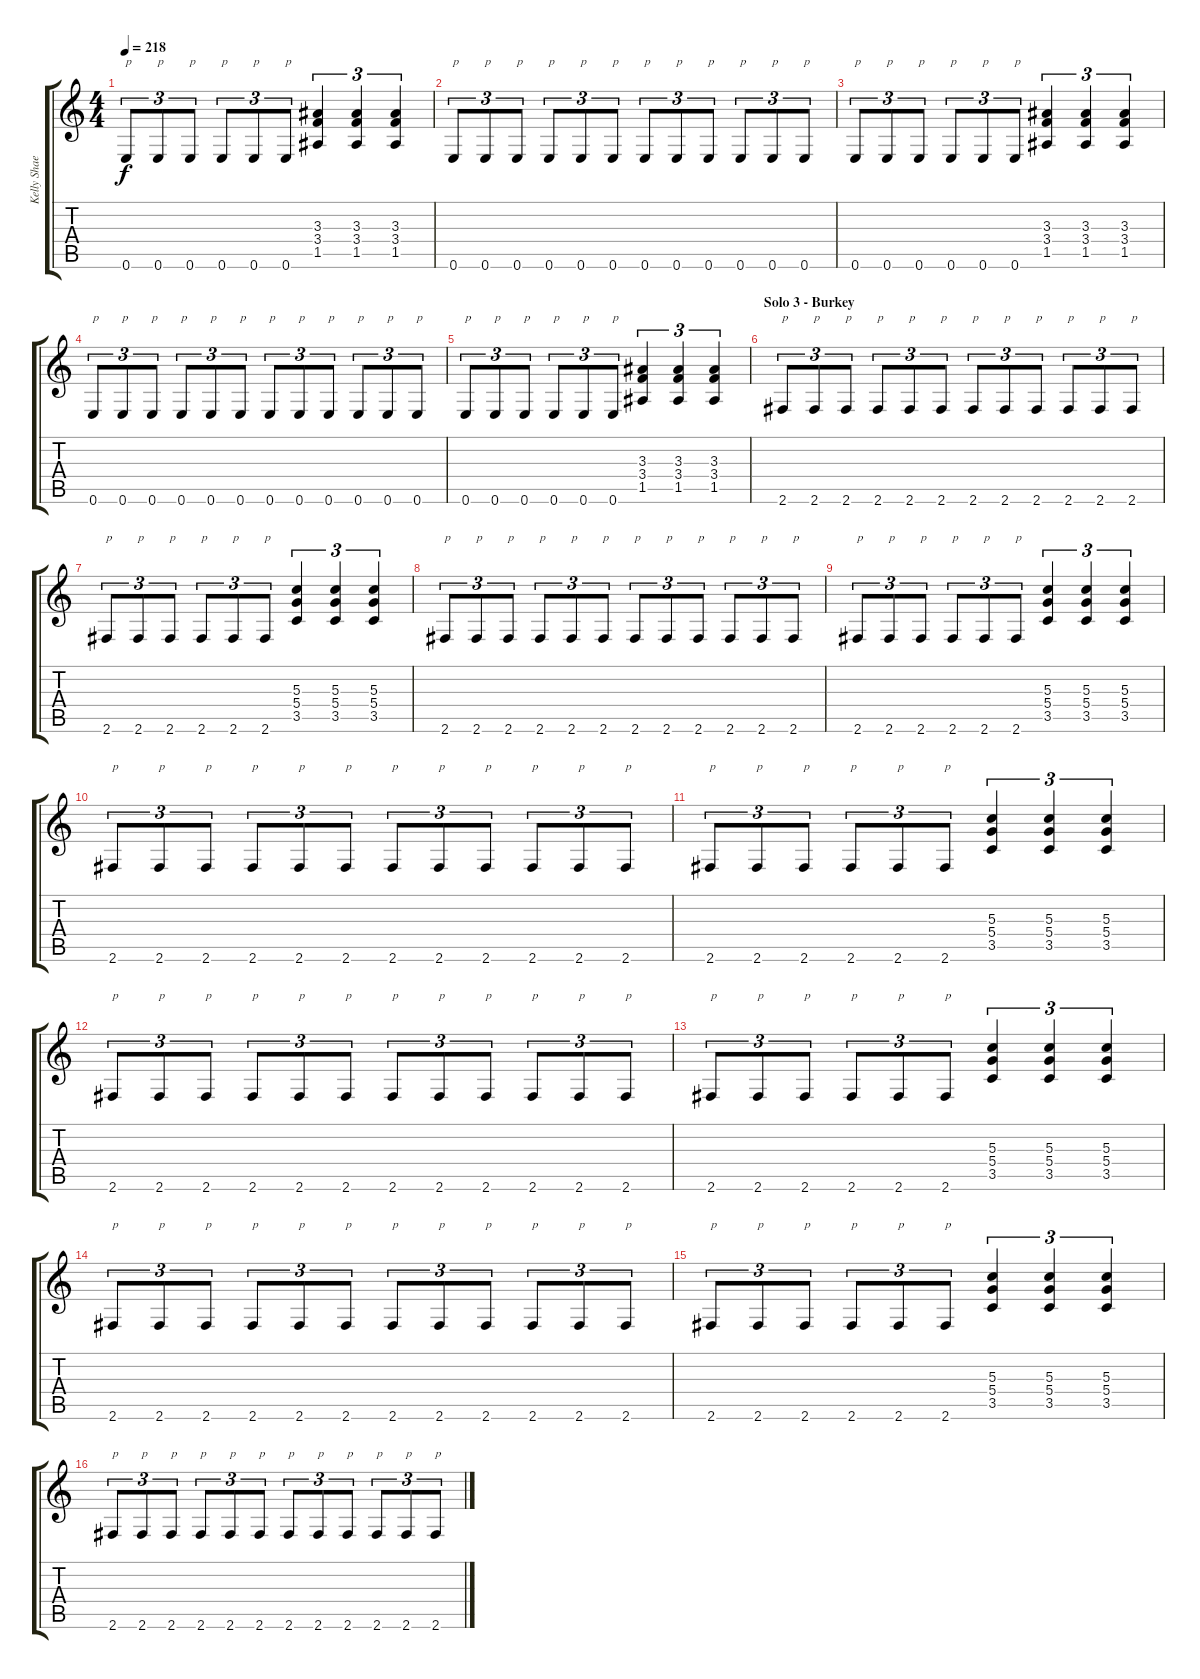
\track ("Kelly Shaefer" "Kelly Shae") {instrument distortionguitar}
\staff {score tabs}
\tuning (E4 B3 G3 D3 A2 E2) {hide}
\ts (4 4)
\tempo 218
\clef g2
\ks c
0.6.8{tu (3 2) txt "p" dy f} 0.6.8{tu (3 2) txt "p"} 0.6.8{tu (3 2) txt "p"} 0.6.8{tu (3 2) txt "p"} 0.6.8{tu (3 2) txt "p"} 0.6.8{tu (3 2) txt "p"} (3.3 3.4 1.5).4{tu (3 2)} (3.3 3.4 1.5).4{tu (3 2)} (3.3 3.4 1.5).4{tu (3 2)} |
0.6.8{tu (3 2) txt "p"} 0.6.8{tu (3 2) txt "p"} 0.6.8{tu (3 2) txt "p"} 0.6.8{tu (3 2) txt "p"} 0.6.8{tu (3 2) txt "p"} 0.6.8{tu (3 2) txt "p"} 0.6.8{tu (3 2) txt "p"} 0.6.8{tu (3 2) txt "p"} 0.6.8{tu (3 2) txt "p"} 0.6.8{tu (3 2) txt "p"} 0.6.8{tu (3 2) txt "p"} 0.6.8{tu (3 2) txt "p"} |
0.6.8{tu (3 2) txt "p"} 0.6.8{tu (3 2) txt "p"} 0.6.8{tu (3 2) txt "p"} 0.6.8{tu (3 2) txt "p"} 0.6.8{tu (3 2) txt "p"} 0.6.8{tu (3 2) txt "p"} (3.3 3.4 1.5).4{tu (3 2)} (3.3 3.4 1.5).4{tu (3 2)} (3.3 3.4 1.5).4{tu (3 2)} |
0.6.8{tu (3 2) txt "p"} 0.6.8{tu (3 2) txt "p"} 0.6.8{tu (3 2) txt "p"} 0.6.8{tu (3 2) txt "p"} 0.6.8{tu (3 2) txt "p"} 0.6.8{tu (3 2) txt "p"} 0.6.8{tu (3 2) txt "p"} 0.6.8{tu (3 2) txt "p"} 0.6.8{tu (3 2) txt "p"} 0.6.8{tu (3 2) txt "p"} 0.6.8{tu (3 2) txt "p"} 0.6.8{tu (3 2) txt "p"} |
0.6.8{tu (3 2) txt "p"} 0.6.8{tu (3 2) txt "p"} 0.6.8{tu (3 2) txt "p"} 0.6.8{tu (3 2) txt "p"} 0.6.8{tu (3 2) txt "p"} 0.6.8{tu (3 2) txt "p"} (3.3 3.4 1.5).4{tu (3 2)} (3.3 3.4 1.5).4{tu (3 2)} (3.3 3.4 1.5).4{tu (3 2)} |
\section ("" "Solo 3 - Burkey")
2.6.8{tu (3 2) txt "p"} 2.6.8{tu (3 2) txt "p"} 2.6.8{tu (3 2) txt "p"} 2.6.8{tu (3 2) txt "p"} 2.6.8{tu (3 2) txt "p"} 2.6.8{tu (3 2) txt "p"} 2.6.8{tu (3 2) txt "p"} 2.6.8{tu (3 2) txt "p"} 2.6.8{tu (3 2) txt "p"} 2.6.8{tu (3 2) txt "p"} 2.6.8{tu (3 2) txt "p"} 2.6.8{tu (3 2) txt "p"} |
2.6.8{tu (3 2) txt "p"} 2.6.8{tu (3 2) txt "p"} 2.6.8{tu (3 2) txt "p"} 2.6.8{tu (3 2) txt "p"} 2.6.8{tu (3 2) txt "p"} 2.6.8{tu (3 2) txt "p"} (5.3 5.4 3.5).4{tu (3 2)} (5.3 5.4 3.5).4{tu (3 2)} (5.3 5.4 3.5).4{tu (3 2)} |
2.6.8{tu (3 2) txt "p"} 2.6.8{tu (3 2) txt "p"} 2.6.8{tu (3 2) txt "p"} 2.6.8{tu (3 2) txt "p"} 2.6.8{tu (3 2) txt "p"} 2.6.8{tu (3 2) txt "p"} 2.6.8{tu (3 2) txt "p"} 2.6.8{tu (3 2) txt "p"} 2.6.8{tu (3 2) txt "p"} 2.6.8{tu (3 2) txt "p"} 2.6.8{tu (3 2) txt "p"} 2.6.8{tu (3 2) txt "p"} |
2.6.8{tu (3 2) txt "p"} 2.6.8{tu (3 2) txt "p"} 2.6.8{tu (3 2) txt "p"} 2.6.8{tu (3 2) txt "p"} 2.6.8{tu (3 2) txt "p"} 2.6.8{tu (3 2) txt "p"} (5.3 5.4 3.5).4{tu (3 2)} (5.3 5.4 3.5).4{tu (3 2)} (5.3 5.4 3.5).4{tu (3 2)} |
2.6.8{tu (3 2) txt "p"} 2.6.8{tu (3 2) txt "p"} 2.6.8{tu (3 2) txt "p"} 2.6.8{tu (3 2) txt "p"} 2.6.8{tu (3 2) txt "p"} 2.6.8{tu (3 2) txt "p"} 2.6.8{tu (3 2) txt "p"} 2.6.8{tu (3 2) txt "p"} 2.6.8{tu (3 2) txt "p"} 2.6.8{tu (3 2) txt "p"} 2.6.8{tu (3 2) txt "p"} 2.6.8{tu (3 2) txt "p"} |
2.6.8{tu (3 2) txt "p"} 2.6.8{tu (3 2) txt "p"} 2.6.8{tu (3 2) txt "p"} 2.6.8{tu (3 2) txt "p"} 2.6.8{tu (3 2) txt "p"} 2.6.8{tu (3 2) txt "p"} (5.3 5.4 3.5).4{tu (3 2)} (5.3 5.4 3.5).4{tu (3 2)} (5.3 5.4 3.5).4{tu (3 2)} |
2.6.8{tu (3 2) txt "p"} 2.6.8{tu (3 2) txt "p"} 2.6.8{tu (3 2) txt "p"} 2.6.8{tu (3 2) txt "p"} 2.6.8{tu (3 2) txt "p"} 2.6.8{tu (3 2) txt "p"} 2.6.8{tu (3 2) txt "p"} 2.6.8{tu (3 2) txt "p"} 2.6.8{tu (3 2) txt "p"} 2.6.8{tu (3 2) txt "p"} 2.6.8{tu (3 2) txt "p"} 2.6.8{tu (3 2) txt "p"} |
2.6.8{tu (3 2) txt "p"} 2.6.8{tu (3 2) txt "p"} 2.6.8{tu (3 2) txt "p"} 2.6.8{tu (3 2) txt "p"} 2.6.8{tu (3 2) txt "p"} 2.6.8{tu (3 2) txt "p"} (5.3 5.4 3.5).4{tu (3 2)} (5.3 5.4 3.5).4{tu (3 2)} (5.3 5.4 3.5).4{tu (3 2)} |
2.6.8{tu (3 2) txt "p"} 2.6.8{tu (3 2) txt "p"} 2.6.8{tu (3 2) txt "p"} 2.6.8{tu (3 2) txt "p"} 2.6.8{tu (3 2) txt "p"} 2.6.8{tu (3 2) txt "p"} 2.6.8{tu (3 2) txt "p"} 2.6.8{tu (3 2) txt "p"} 2.6.8{tu (3 2) txt "p"} 2.6.8{tu (3 2) txt "p"} 2.6.8{tu (3 2) txt "p"} 2.6.8{tu (3 2) txt "p"} |
2.6.8{tu (3 2) txt "p"} 2.6.8{tu (3 2) txt "p"} 2.6.8{tu (3 2) txt "p"} 2.6.8{tu (3 2) txt "p"} 2.6.8{tu (3 2) txt "p"} 2.6.8{tu (3 2) txt "p"} (5.3 5.4 3.5).4{tu (3 2)} (5.3 5.4 3.5).4{tu (3 2)} (5.3 5.4 3.5).4{tu (3 2)} |
2.6.8{tu (3 2) txt "p"} 2.6.8{tu (3 2) txt "p"} 2.6.8{tu (3 2) txt "p"} 2.6.8{tu (3 2) txt "p"} 2.6.8{tu (3 2) txt "p"} 2.6.8{tu (3 2) txt "p"} 2.6.8{tu (3 2) txt "p"} 2.6.8{tu (3 2) txt "p"} 2.6.8{tu (3 2) txt "p"} 2.6.8{tu (3 2) txt "p"} 2.6.8{tu (3 2) txt "p"} 2.6.8{tu (3 2) txt "p"}
